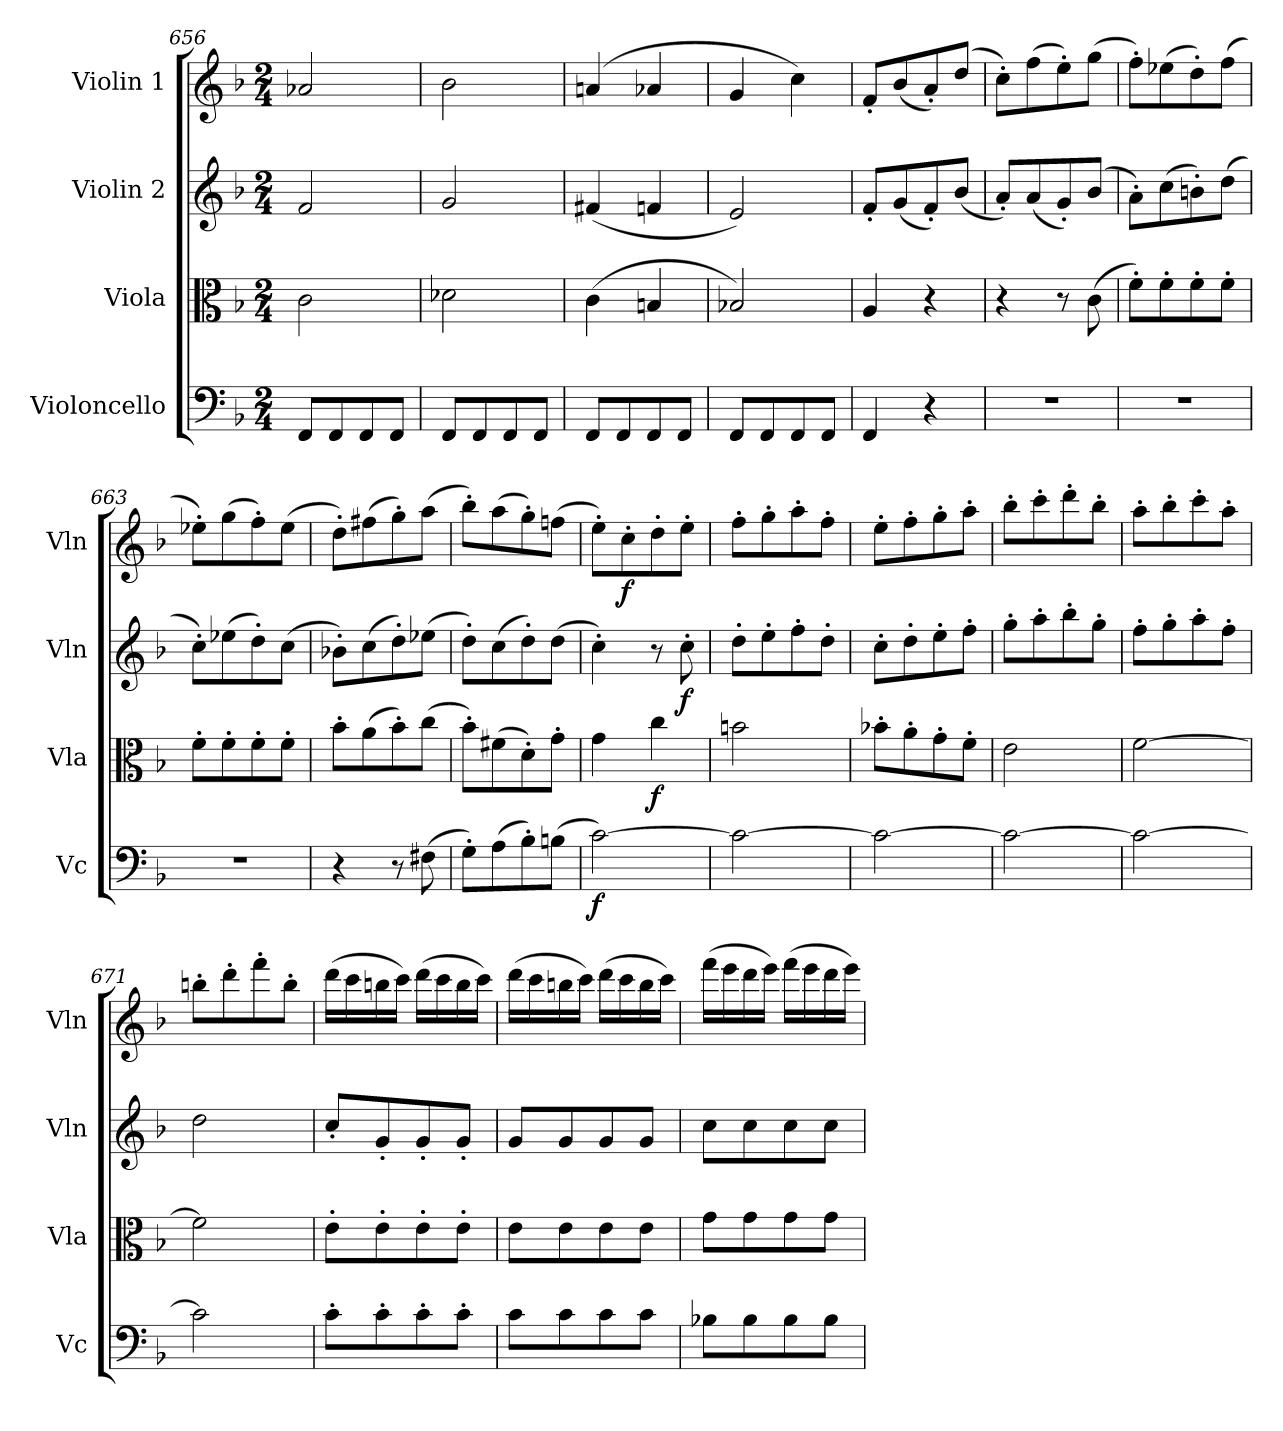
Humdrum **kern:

**kern	**dynam	**kern	**dynam	**kern	**dynam	**kern	**dynam
*part4	*part4	*part3	*part3	*part2	*part2	*part1	*part1
*staff4	*staff4	*staff3	*staff3	*staff2	*staff2	*staff1	*staff1
*I"Violoncello	*	*I"Viola	*	*I"Violin 2	*	*I"Violin 1	*
*I'Vc	*	*I'Vla	*	*I'Vln	*	*I'Vln	*
*clefF4	*	*clefC3	*	*clefG2	*	*clefG2	*
*k[b-]	*	*k[b-]	*	*k[b-]	*	*k[b-]	*
*M2/4	*	*M2/4	*	*M2/4	*	*M2/4	*
=656	=656	=656	=656	=656	=656	=656	=656
8FF/L	.	2c\	.	2f/	.	2a-X/	.
8FF/	.	.	.	.	.	.	.
8FF/	.	.	.	.	.	.	.
8FF/J	.	.	.	.	.	.	.
=657	=657	=657	=657	=657	=657	=657	=657
8FF/L	.	2d-X\	.	2g/	.	2b-\	.
8FF/	.	.	.	.	.	.	.
8FF/	.	.	.	.	.	.	.
8FF/J	.	.	.	.	.	.	.
=658	=658	=658	=658	=658	=658	=658	=658
8FF/L	.	(>4c\	.	(<4f#X/	.	(>4an/	.
8FF/	.	.	.	.	.	.	.
8FF/	.	4Bn/	.	4fn/	.	4a-X/	.
8FF/J	.	.	.	.	.	.	.
=659	=659	=659	=659	=659	=659	=659	=659
8FF/L	.	2B-X/)	.	2e/)	.	4g/	.
8FF/	.	.	.	.	.	.	.
8FF/	.	.	.	.	.	4cc\)	.
8FF/J	.	.	.	.	.	.	.
=660	=660	=660	=660	=660	=660	=660	=660
4FF/	.	4A/	.	8f'/L	.	8f'/L	.
.	.	.	.	(<8g/	.	(<8b-/	.
4r	.	4r	.	8f'/)	.	8a'/)	.
.	.	.	.	(<8b-/J	.	(<8dd/J	.
!!LO:LB:g=z
=661	=661	=661	=661	=661	=661	=661	=661
2r	.	4r	.	8a'/L)	.	8cc'\L)	.
.	.	.	.	(<8a/	.	(>8ff\	.
.	.	8r	.	8g'/)	.	8ee'\)	.
.	.	(>8c\	.	(<8b-/J	.	(>8gg\J	.
=662	=662	=662	=662	=662	=662	=662	=662
2r	.	8f'\L)	.	8a'\L)	.	8ff'\L)	.
.	.	8f'\	.	(>8cc\	.	(>8ee-X\	.
.	.	8f'\	.	8bn'\)	.	8dd'\)	.
.	.	8f'\J	.	(>8dd\J	.	(>8ff\J	.
=663	=663	=663	=663	=663	=663	=663	=663
2r	.	8f'\L	.	8cc'\L)	.	8ee-X'\L)	.
.	.	8f'\	.	(>8ee-X\	.	(>8gg\	.
.	.	8f'\	.	8dd'\)	.	8ff'\)	.
.	.	8f'\J	.	(>8cc\J	.	(>8ee-\J	.
=664	=664	=664	=664	=664	=664	=664	=664
4r	.	8b-'\L	.	8b-X'\L)	.	8dd'\L)	.
.	.	(>8a\	.	(>8cc\	.	(>8ff#X\	.
8r	.	8b-'\)	.	8dd'\)	.	8gg'\)	.
(>8F#X\	.	(>8cc\J	.	(>8ee-X\J	.	(>8aa\J	.
=665	=665	=665	=665	=665	=665	=665	=665
8G'\L)	.	8b-'\L)	.	8dd'\L)	.	8bb-'\L)	.
(>8A\	.	(>8f#X\	.	(>8cc\	.	(>8aa\	.
8B-'\)	.	8d'\)	.	8dd'\)	.	8gg'\)	.
(>8Bn\J	.	8g'\J	.	(>8dd\J	.	(>8ffn\J	.
=666	=666	=666	=666	=666	=666	=666	=666
!	!LO:DY:b	!	!	!	!	!	!
[2c\)	f	4g\	.	4cc'\)	.	8ee'\L)	.
!	!	!	!	!	!	!	!LO:DY:b
.	.	.	.	.	.	8cc'\	f
!	!	!	!LO:DY:b	!	!	!	!
.	.	4cc\	f	8r	.	8dd'\	.
!	!	!	!	!	!LO:DY:b	!	!
.	.	.	.	8cc'\	f	8ee'\J	.
=667	=667	=667	=667	=667	=667	=667	=667
2c\_	.	2bn\	.	8dd'\L	.	8ff'\L	.
.	.	.	.	8ee'\	.	8gg'\	.
.	.	.	.	8ff'\	.	8aa'\	.
.	.	.	.	8dd'\J	.	8ff'\J	.
=668	=668	=668	=668	=668	=668	=668	=668
2c\_	.	8b-X'\L	.	8cc'\L	.	8ee'\L	.
.	.	8a'\	.	8dd'\	.	8ff'\	.
.	.	8g'\	.	8ee'\	.	8gg'\	.
.	.	8f'\J	.	8ff'\J	.	8aa'\J	.
!!LO:LB:g=z
=669	=669	=669	=669	=669	=669	=669	=669
2c\_	.	2e\	.	8gg'\L	.	8bb-'\L	.
.	.	.	.	8aa'\	.	8ccc'\	.
.	.	.	.	8bb-'\	.	8ddd'\	.
.	.	.	.	8gg'\J	.	8bb-'\J	.
=670	=670	=670	=670	=670	=670	=670	=670
2c\_	.	[2f\	.	8ff'\L	.	8aa'\L	.
.	.	.	.	8gg'\	.	8bb-'\	.
.	.	.	.	8aa'\	.	8ccc'\	.
.	.	.	.	8ff'\J	.	8aa'\J	.
=671	=671	=671	=671	=671	=671	=671	=671
2c\]	.	2f\]	.	2dd\	.	8bbn'\L	.
.	.	.	.	.	.	8ddd'\	.
.	.	.	.	.	.	8fff'\	.
.	.	.	.	.	.	8bb'\J	.
=672	=672	=672	=672	=672	=672	=672	=672
8c'\L	.	8e'\L	.	8cc'/L	.	(>16ddd\LL	.
.	.	.	.	.	.	16ccc\	.
8c'\	.	8e'\	.	8g'/	.	16bbn\	.
.	.	.	.	.	.	16ccc\JJ)	.
8c'\	.	8e'\	.	8g'/	.	(>16ddd\LL	.
.	.	.	.	.	.	16ccc\	.
8c'\J	.	8e'\J	.	8g'/J	.	16bb\	.
.	.	.	.	.	.	16ccc\JJ)	.
=673	=673	=673	=673	=673	=673	=673	=673
8c\L	.	8e\L	.	8g/L	.	(>16ddd\LL	.
.	.	.	.	.	.	16ccc\	.
8c\	.	8e\	.	8g/	.	16bbn\	.
.	.	.	.	.	.	16ccc\JJ)	.
8c\	.	8e\	.	8g/	.	(>16ddd\LL	.
.	.	.	.	.	.	16ccc\	.
8c\J	.	8e\J	.	8g/J	.	16bb\	.
.	.	.	.	.	.	16ccc\JJ)	.
=674	=674	=674	=674	=674	=674	=674	=674
8B-X\L	.	8g\L	.	8cc\L	.	(>16fff\LL	.
.	.	.	.	.	.	16eee\	.
8B-\	.	8g\	.	8cc\	.	16ddd\	.
.	.	.	.	.	.	16eee\JJ)	.
8B-\	.	8g\	.	8cc\	.	(>16fff\LL	.
.	.	.	.	.	.	16eee\	.
8B-\J	.	8g\J	.	8cc\J	.	16ddd\	.
.	.	.	.	.	.	16eee\JJ)	.
=	=	=	=	=	=	=	=
*-	*-	*-	*-	*-	*-	*-	*-
